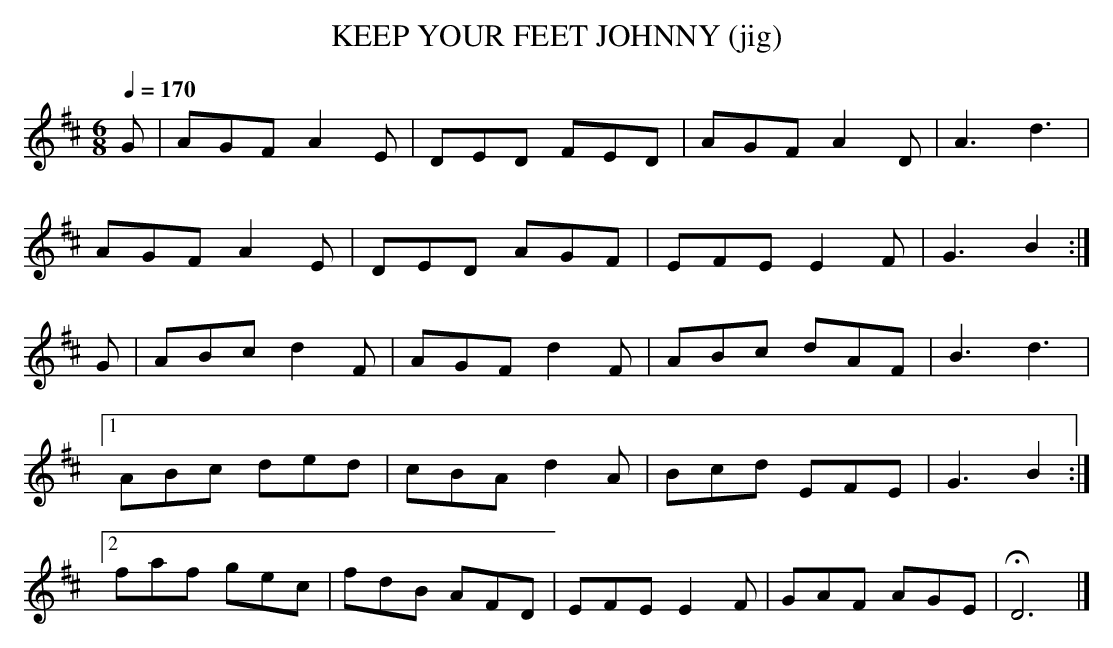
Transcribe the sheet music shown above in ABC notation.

X:1
T:KEEP YOUR FEET JOHNNY (jig)
Q:1/4=170
L:1/8
M:6/8
K:D
G|AGF A2E|DED FED|AGF A2D|A3 d3|
AGF A2E|DED AGF|EFE E2F|G3 B2 :|
G|ABc d2F|AGF d2F|ABc dAF|B3 d3|
[1 ABc ded|cBA d2A|Bcd EFE|G3 B2 :|
[2 faf gec|fdB AFD|EFE E2F|GAF AGE|HD6|]
